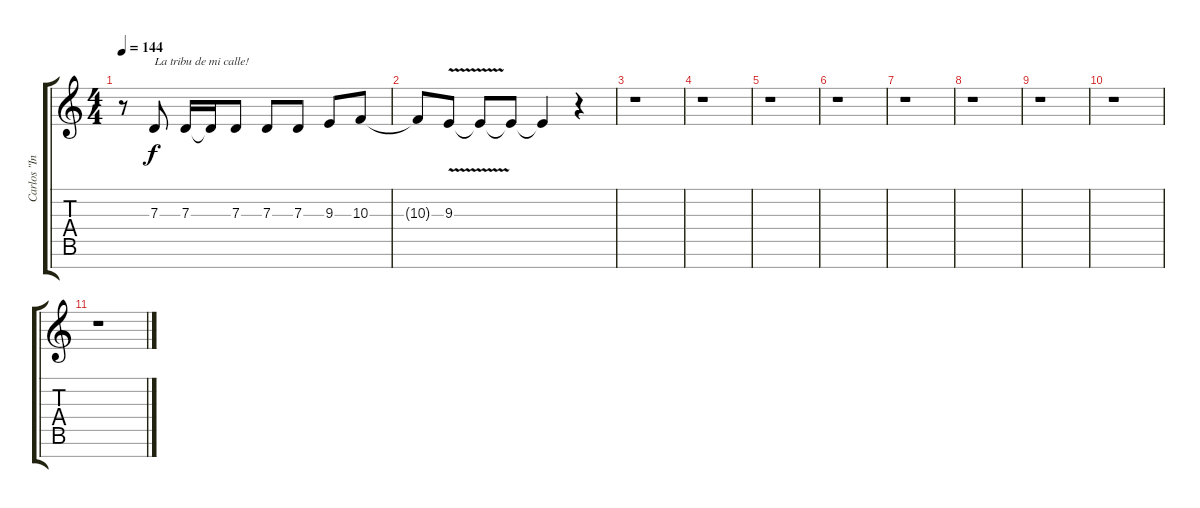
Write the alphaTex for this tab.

\track ("Carlos \"Indio\" Solari" "Carlos \"In") {instrument lead2sawtooth}
\staff {score tabs}
\tuning (E4 B3 G3 D3 A2 E2 B1) {hide}
\ts (4 4)
\tempo 144
\clef g2
\ks c
r.8{dy f} 7.3.8{txt "La tribu de mi calle!"} 7.3.16 7.3{t}.16 7.3.8 7.3.8 7.3.8 9.3.8 10.3.8 |
10.3{t}.8 9.3{v}.8 9.3{t}.8 9.3{t}.8 9.3{t}.4 r.4 |
r.1 |
r.1 |
r.1 |
r.1 |
r.1 |
r.1 |
r.1 |
r.1 |
r.1
